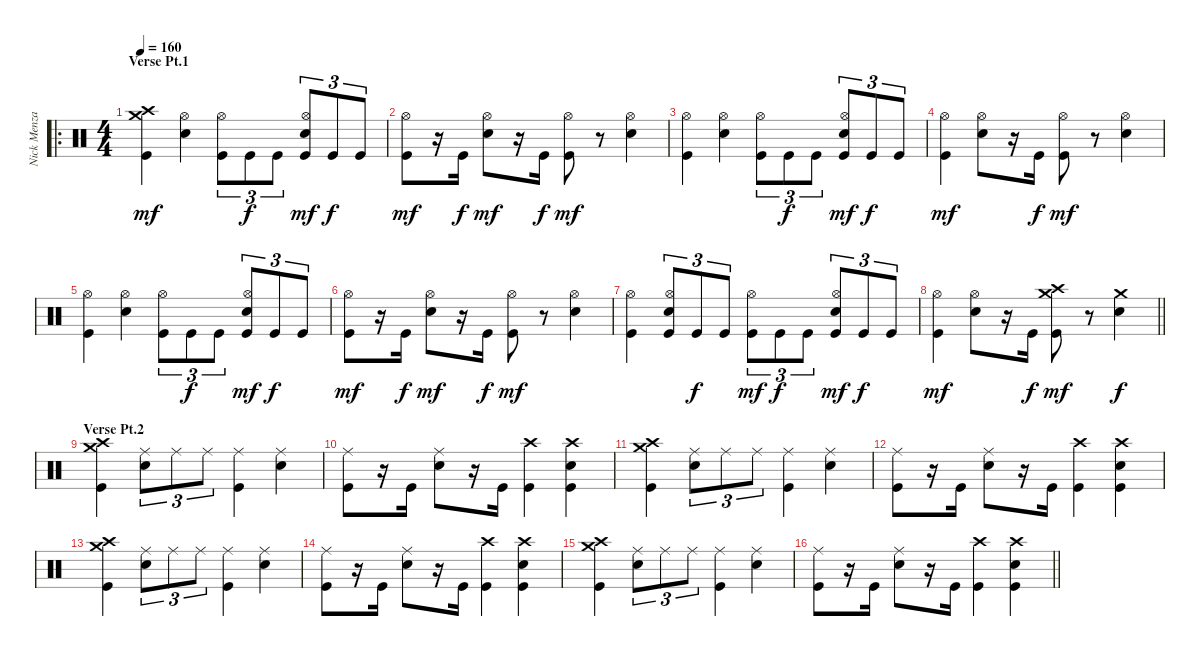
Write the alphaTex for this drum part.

\track ("Nick Menza" "Nick Menza") {instrument percussion}
\staff {score}
\articulation defaults
\ro
\ts (4 4)
\section ("" "Verse Pt.1")
\tempo 160
\clef neutral
\ks c
("Crash medium (hit)" "Crash high (hit)" "Kick (hit)").4{dy mf} ("Hi-Hat (open)" "Snare (hit) 2").4 ("Hi-Hat (open)" "Kick (hit)").8{tu (3 2)} "Kick (hit)".8{tu (3 2) dy f} "Kick (hit)".8{tu (3 2)} ("Hi-Hat (open)" "Snare (hit) 2" "Kick (hit)").8{tu (3 2) dy mf} "Kick (hit)".8{tu (3 2) dy f} "Kick (hit)".8{tu (3 2)} |
("Hi-Hat (open)" "Kick (hit)").8{dy mf} r.16 "Kick (hit)".16{dy f} ("Hi-Hat (open)" "Snare (hit) 2").8{dy mf} r.16 "Kick (hit)".16{dy f} ("Hi-Hat (open)" "Kick (hit)").8{dy mf} r.8 ("Hi-Hat (open)" "Snare (hit) 2").4 |
("Hi-Hat (open)" "Kick (hit)").4 ("Hi-Hat (open)" "Snare (hit) 2").4 ("Hi-Hat (open)" "Kick (hit)").8{tu (3 2)} "Kick (hit)".8{tu (3 2) dy f} "Kick (hit)".8{tu (3 2)} ("Hi-Hat (open)" "Snare (hit) 2" "Kick (hit)").8{tu (3 2) dy mf} "Kick (hit)".8{tu (3 2) dy f} "Kick (hit)".8{tu (3 2)} |
("Hi-Hat (open)" "Kick (hit)").4{dy mf} ("Hi-Hat (open)" "Snare (hit) 2").8 r.16 "Kick (hit)".16{dy f} ("Hi-Hat (open)" "Kick (hit)").8{dy mf} r.8 ("Hi-Hat (open)" "Snare (hit) 2").4 |
("Hi-Hat (open)" "Kick (hit)").4 ("Hi-Hat (open)" "Snare (hit) 2").4 ("Hi-Hat (open)" "Kick (hit)").8{tu (3 2)} "Kick (hit)".8{tu (3 2) dy f} "Kick (hit)".8{tu (3 2)} ("Hi-Hat (open)" "Snare (hit) 2" "Kick (hit)").8{tu (3 2) dy mf} "Kick (hit)".8{tu (3 2) dy f} "Kick (hit)".8{tu (3 2)} |
("Hi-Hat (open)" "Kick (hit)").8{dy mf} r.16 "Kick (hit)".16{dy f} ("Hi-Hat (open)" "Snare (hit) 2").8{dy mf} r.16 "Kick (hit)".16{dy f} ("Hi-Hat (open)" "Kick (hit)").8{dy mf} r.8 ("Hi-Hat (open)" "Snare (hit) 2").4 |
("Hi-Hat (open)" "Kick (hit)").4 ("Hi-Hat (open)" "Snare (hit) 2" "Kick (hit)").8{tu (3 2)} "Kick (hit)".8{tu (3 2) dy f} "Kick (hit)".8{tu (3 2)} ("Hi-Hat (open)" "Kick (hit)").8{tu (3 2) dy mf} "Kick (hit)".8{tu (3 2) dy f} "Kick (hit)".8{tu (3 2)} ("Hi-Hat (open)" "Snare (hit) 2" "Kick (hit)").8{tu (3 2) dy mf} "Kick (hit)".8{tu (3 2) dy f} "Kick (hit)".8{tu (3 2)} |
\barLineRight lightlight
("Hi-Hat (open)" "Kick (hit)").4{dy mf} ("Hi-Hat (open)" "Snare (hit) 2").8 r.16 "Kick (hit)".16{dy f} ("Crash medium (hit)" "Crash high (hit)" "Kick (hit)").8{dy mf} r.8 ("Crash medium (hit)" "Snare (hit) 2").4{dy f} |
\section ("" "Verse Pt.2")
("Crash high (hit)" "Crash medium (hit)" "Kick (hit)").4 ("Ride (middle)" "Snare (hit) 2").8{tu (3 2)} "Ride (middle)".8{tu (3 2)} "Ride (middle)".8{tu (3 2)} ("Ride (middle)" "Kick (hit)").4 ("Ride (middle)" "Snare (hit) 2").4 |
("Ride (middle)" "Kick (hit)").8 r.16 "Kick (hit)".16 ("Ride (middle)" "Snare (hit) 2").8 r.16 "Kick (hit)".16 ("Crash high (hit)" "Kick (hit)").4 ("Crash high (hit)" "Snare (hit) 2" "Kick (hit)").4 |
("Crash high (hit)" "Crash medium (hit)" "Kick (hit)").4 ("Ride (middle)" "Snare (hit) 2").8{tu (3 2)} "Ride (middle)".8{tu (3 2)} "Ride (middle)".8{tu (3 2)} ("Ride (middle)" "Kick (hit)").4 ("Ride (middle)" "Snare (hit) 2").4 |
("Ride (middle)" "Kick (hit)").8 r.16 "Kick (hit)".16 ("Ride (middle)" "Snare (hit) 2").8 r.16 "Kick (hit)".16 ("Crash high (hit)" "Kick (hit)").4 ("Crash high (hit)" "Snare (hit) 2" "Kick (hit)").4 |
("Crash high (hit)" "Crash medium (hit)" "Kick (hit)").4 ("Ride (middle)" "Snare (hit) 2").8{tu (3 2)} "Ride (middle)".8{tu (3 2)} "Ride (middle)".8{tu (3 2)} ("Ride (middle)" "Kick (hit)").4 ("Ride (middle)" "Snare (hit) 2").4 |
("Ride (middle)" "Kick (hit)").8 r.16 "Kick (hit)".16 ("Ride (middle)" "Snare (hit) 2").8 r.16 "Kick (hit)".16 ("Crash high (hit)" "Kick (hit)").4 ("Crash high (hit)" "Snare (hit) 2" "Kick (hit)").4 |
("Crash high (hit)" "Crash medium (hit)" "Kick (hit)").4 ("Ride (middle)" "Snare (hit) 2").8{tu (3 2)} "Ride (middle)".8{tu (3 2)} "Ride (middle)".8{tu (3 2)} ("Ride (middle)" "Kick (hit)").4 ("Ride (middle)" "Snare (hit) 2").4 |
\barLineRight lightlight
("Ride (middle)" "Kick (hit)").8 r.16 "Kick (hit)".16 ("Ride (middle)" "Snare (hit) 2").8 r.16 "Kick (hit)".16 ("Crash high (hit)" "Kick (hit)").4 ("Crash high (hit)" "Snare (hit) 2" "Kick (hit)").4
